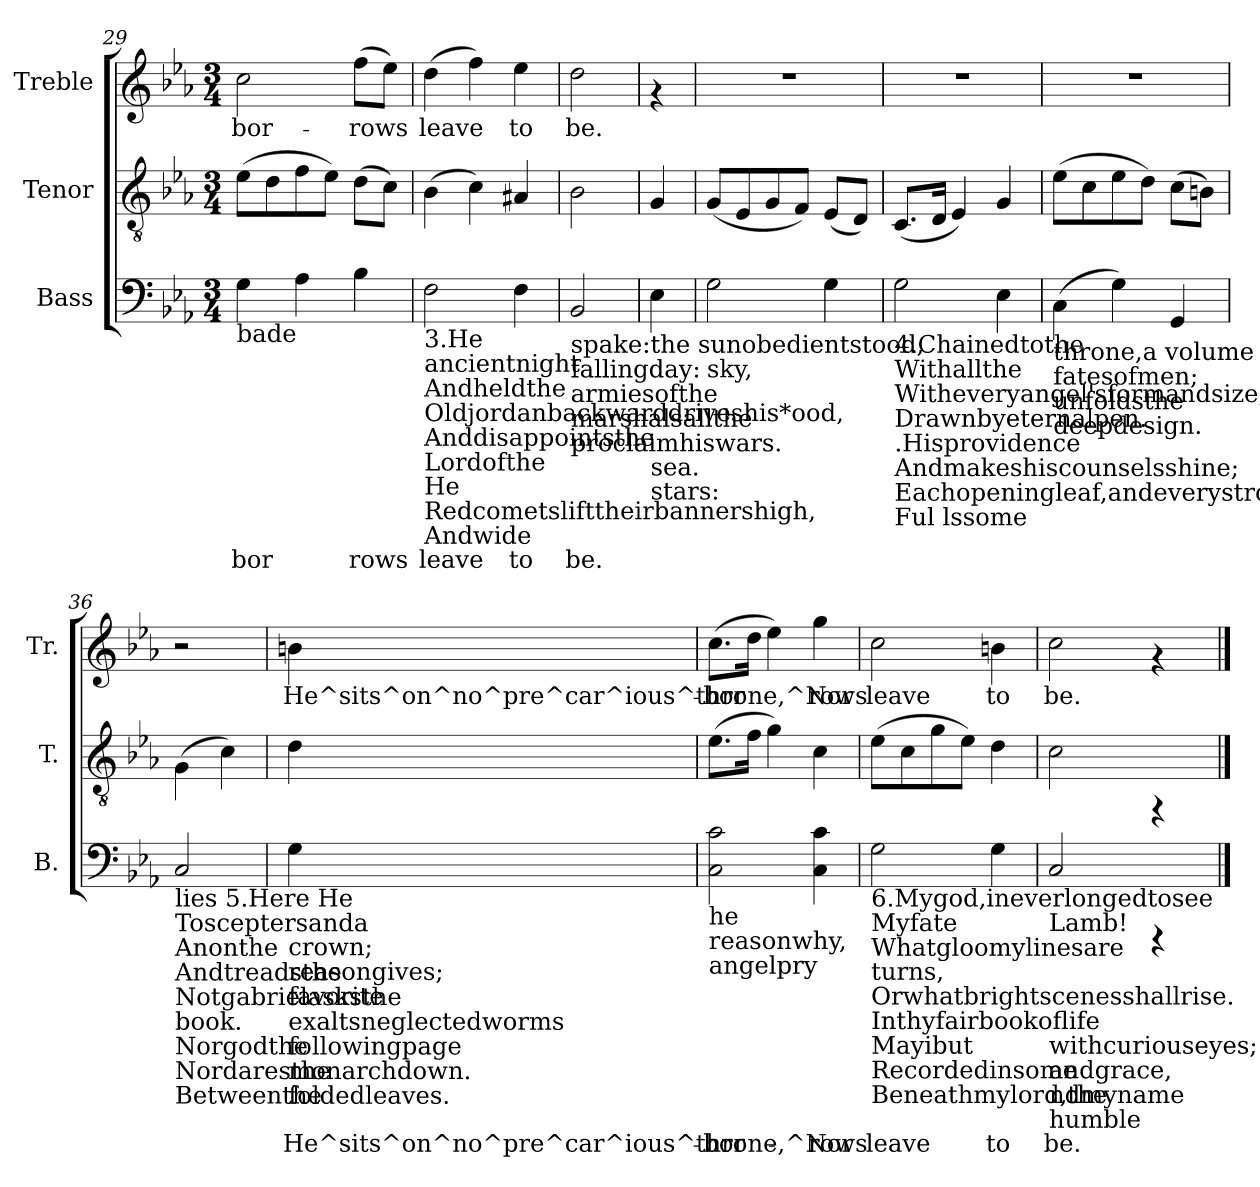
**kern	**text	**kern	**kern	**text
*part3	*part3	*part2	*part1	*part1
*staff3	*staff3	*staff2	*staff1	*staff1
*I"Bass	*	*I"Tenor	*I"Treble	*
*I'B.	*	*I'T.	*I'Tr.	*
*clefF4	*	*clefGv2	*clefG2	*
*k[b-e-a-]	*	*k[b-e-a-]	*k[b-e-a-]	*
*E-:	*	*E-:	*E-:	*
*M3/4	*	*M3/4	*M3/4	*
=29	=29	=29	=29	=29
!LO:TX:b:t=bade	!	!	!	!
!	!LO:LY:a:rj	!	!	!LO:LY:b:rj
4G\	bor-	(>8e-\L	2cc\	bor-
.	.	8d\	.	.
!	!LO:LY:a:rj	!	!	!
4A-\	--	8f\	.	.
.	.	8e-\J)	.	.
!	!LO:LY:a:rj	!	!	!LO:LY:b:rj
4B-\	-rows	(>8d\L	(>8ff\L	-rows
!	!	!	!	!LO:LY:b:rj
.	.	8c\J)	8ee-\J)	.
=30	=30	=30	=30	=30
!LO:TX:b:t=3.He	!	!	!	!
!LO:TX:b:t=ancientnight	!	!	!	!
!LO:TX:b:t=Andheldthe	!	!	!	!
!LO:TX:b:t=Oldjordanbackwarddriveshis*ood,	!	!	!	!
!LO:TX:b:t=Anddisappointsthe	!	!	!	!
!LO:TX:b:t=Lordofthe	!	!	!	!
!LO:TX:b:t=He	!	!	!	!
!LO:TX:b:t=Redcometslifttheirbannershigh,	!	!	!	!
!LO:TX:b:t=Andwide	!	!	!	!
!	!LO:LY:a:rj	!	!	!LO:LY:b:rj
2F\	leave	(>4B-\	(>4dd\	leave
!	!	!	!	!LO:LY:b:rj
.	.	4c\)	4ff\)	.
!	!LO:LY:a:rj	!	!	!LO:LY:b:rj
4F\	to	4A#X/	4ee-\	to
=31	=31	=31	=31	=31
!LO:TX:b:t=spake&colon;the sunobedientstood,	!	!	!	!
!LO:TX:b:t=fallingday&colon;	!	!	!	!
!LO:TX:b:t=armiesofthe	!	!	!	!
!LO:TX:b:t=marshalsallthe	!	!	!	!
!LO:TX:b:t=proclaimhiswars.	!	!	!	!
!	!LO:LY:a:rj	!	!	!LO:LY:b:rj
2BB-/	be.	2B-\	2dd\	be.
=32	=32	=32	=32	=32
!LO:TX:b:t=sea.	!	!	!	!
!LO:TX:b:t=stars&colon;	!	!	!	!
!	!LO:LY:a:rj	!	!	!
4E-\	.	4G/	4rf	.
=33	=33	=33	=33	=33
!LO:TX:b:t=sky,	!	!	!	!
!	!LO:LY:a:rj	!	!	!
2G\	.	(<8G/L	2.r	.
.	.	8E-/	.	.
.	.	8G/	.	.
.	.	8F/J)	.	.
!	!LO:LY:a:rj	!	!	!
4G\	.	(<8E-/L	.	.
.	.	8D/J)	.	.
=34	=34	=34	=34	=34
!LO:TX:b:t=4.Chainedtothe	!	!	!	!
!LO:TX:b:t=Withallthe	!	!	!	!
!LO:TX:b:t=Witheveryangel'sformandsize,	!	!	!	!
!LO:TX:b:t=Drawnbyeternalpen.	!	!	!	!
!LO:TX:b:t=.Hisprovidence	!	!	!	!
!LO:TX:b:t=Andmakeshiscounselsshine;	!	!	!	!
!LO:TX:b:t=Eachopeningleaf,andeverystroke	!	!	!	!
!LO:TX:b:t=Ful lssome	!	!	!	!
!	!LO:LY:a:rj	!	!	!
2G\	.	(<8.C/L	2.r	.
.	.	16D/J	.	.
.	.	4E-/)	.	.
!	!LO:LY:a:rj	!	!	!
4E-\	.	4G/	.	.
=35	=35	=35	=35	=35
!LO:TX:b:t=throne,a volume	!	!	!	!
!LO:TX:b:t=fatesofmen;	!	!	!	!
!LO:TX:b:t=unfoldsthe	!	!	!	!
!LO:TX:b:t=deepdesign.	!	!	!	!
!	!LO:LY:a:rj	!	!	!
(>4C\	.	(>8e-\L	2.r	.
.	.	8c\	.	.
!	!LO:LY:a:rj	!	!	!
4G\)	.	8e-\	.	.
.	.	8d\J)	.	.
!	!LO:LY:a:rj	!	!	!
4GG/	.	(>8c\L	.	.
.	.	8Bn\J)	.	.
=36	=36	=36	=36	=36
!LO:TX:b:t=lies 5.Here He	!	!	!	!
!LO:TX:b:t=Tosceptersanda	!	!	!	!
!LO:TX:b:t=Anonthe	!	!	!	!
!LO:TX:b:t=Andtreadsthe	!	!	!	!
!LO:TX:b:t=Notgabrielasksthe	!	!	!	!
!LO:TX:b:t=book.	!	!	!	!
!LO:TX:b:t=Norgodthe	!	!	!	!
!LO:TX:b:t=Nordaresthe	!	!	!	!
!LO:TX:b:t=Betweenthe	!	!	!	!
!	!LO:LY:a:rj	!	!	!
2C/	.	(>4G\	2r	.
.	.	4c\)	.	.
=37	=37	=37	=37	=37
!LO:TX:b:t=exaltsneglectedworms	!	!	!	!
!LO:TX:b:t=crown;	!	!	!	!
!LO:TX:b:t=followingpage	!	!	!	!
!LO:TX:b:t=monarchdown.	!	!	!	!
!LO:TX:b:t=reasongives;	!	!	!	!
!LO:TX:b:t=favorite	!	!	!	!
!LO:TX:b:t=foldedleaves.	!	!	!	!
!	!LO:LY:a:rj	!	!	!LO:LY:b:rj
4G\	He^sits^on^no^pre^car^ious^throne,^Nor-	4d\	4bn\	He^sits^on^no^pre^car^ious^throne,^Nor-
=38	=38	=38	=38	=38
!LO:TX:b:t=he	!	!	!	!
!LO:TX:b:t=reasonwhy,	!	!	!	!
!LO:TX:b:t=angelpry	!	!	!	!
!	!LO:LY:a:rj	!	!	!LO:LY:b:rj
2C\ 2c\	-bor-	(>8.e-\L	(>8.cc\L	-bor-
!	!	!	!	!LO:LY:b:rj
.	.	16f\J	16dd\J	--
!	!	!	!	!LO:LY:b:rj
.	.	4g\)	4ee-\)	--
!	!LO:LY:a:rj	!	!	!LO:LY:b:rj
4c\ 4C\	-rows	4c\	4gg\	-rows
=39	=39	=39	=39	=39
!LO:TX:b:t=6.Mygod,ineverlongedtosee	!	!	!	!
!LO:TX:b:t=Myfate	!	!	!	!
!LO:TX:b:t=Whatgloomylinesare	!	!	!	!
!LO:TX:b:t=turns,	!	!	!	!
!LO:TX:b:t=Orwhatbrightscenesshallrise.	!	!	!	!
!LO:TX:b:t=Inthyfairbookoflife	!	!	!	!
!LO:TX:b:t=Mayibut	!	!	!	!
!LO:TX:b:t=Recordedinsome	!	!	!	!
!LO:TX:b:t=Beneathmylord,the	!	!	!	!
!	!LO:LY:a:rj	!	!	!LO:LY:b:rj
2G\	leave	(>8e-\L	2cc\	leave
.	.	8c\	.	.
.	.	8g\	.	.
.	.	8e-\J)	.	.
!	!LO:LY:a:rj	!	!	!LO:LY:b:rj
4G\	to	4d\	4bn\	to
=40	=40	=40	=40	=40
!LO:TX:b:t=withcuriouseyes;	!	!	!	!
!LO:TX:b:t=andgrace,	!	!	!	!
!LO:TX:b:t=ndmyname	!	!	!	!
!LO:TX:b:t=humble	!	!	!	!
!LO:TX:b:t=Lamb!	!	!	!	!
!	!LO:LY:a:rj	!	!	!LO:LY:b:rj
2C/	be.	2c\	2cc\	be.
4rCCC	.	4rFF	4rf	.
==	==	==	==	==
*-	*-	*-	*-	*-
